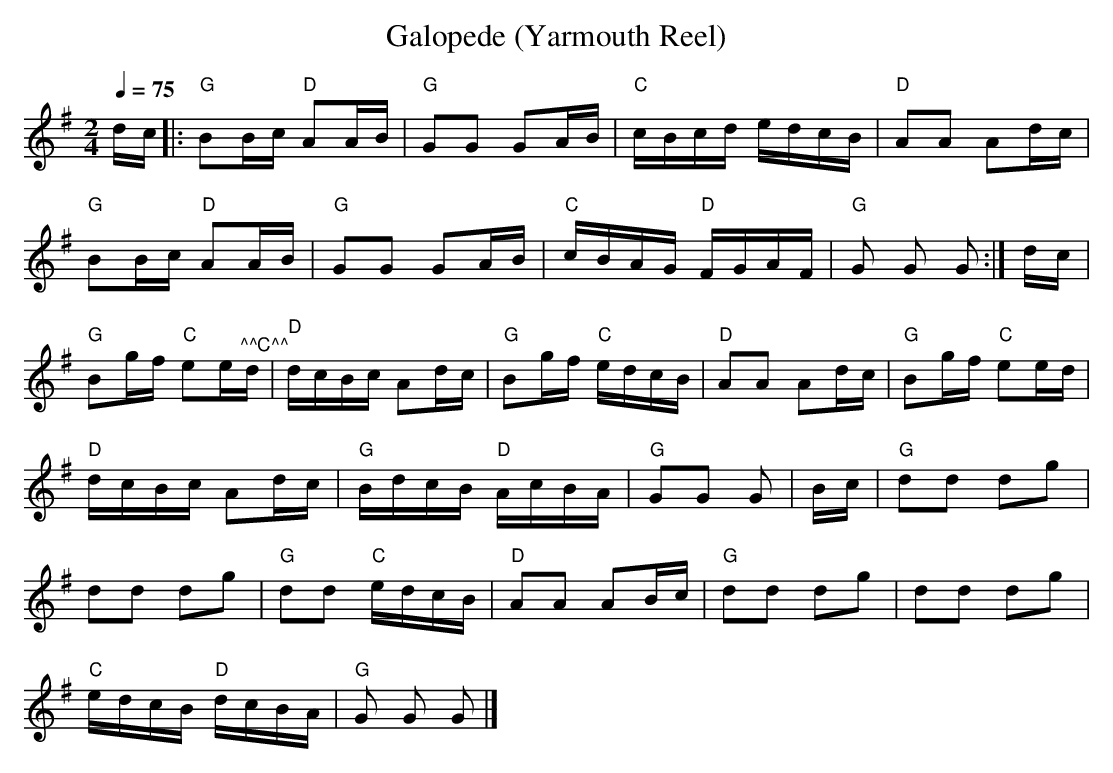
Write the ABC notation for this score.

X:1    %Music
T:Galopede (Yarmouth Reel)     %Tune name
Q:1/4=75     %Tempo
M:2/4     %Meter
L:1/16     %
K:G
dc |: "G"B2Bc "D"A2AB | "G"G2G2 G2AB | "C"cBcd edcB | "D"A2A2 A2dc |
"G"B2Bc "D"A2AB | "G"G2G2 G2AB | "C"cBAG "D"FGAF | "G"G2 G2 G2 :| dc |
"G"B2gf "C"e2e"^^^C^^"d | "D"dcBc A2dc | "G"B2gf "C"edcB | "D"A2A2 A2dc | "G"B2gf "C"e2ed |
"D"dcBc A2dc | "G"BdcB "D"AcBA | "G"G2G2 G2 | Bc | "G"d2d2 d2g2 |
d2d2 d2g2 | "G"d2d2 "C"edcB | "D"A2A2 A2Bc | "G"d2d2 d2g2 | d2d2 d2g2 |
"C"edcB "D"dcBA | "G"G2 G2 G2 |]
